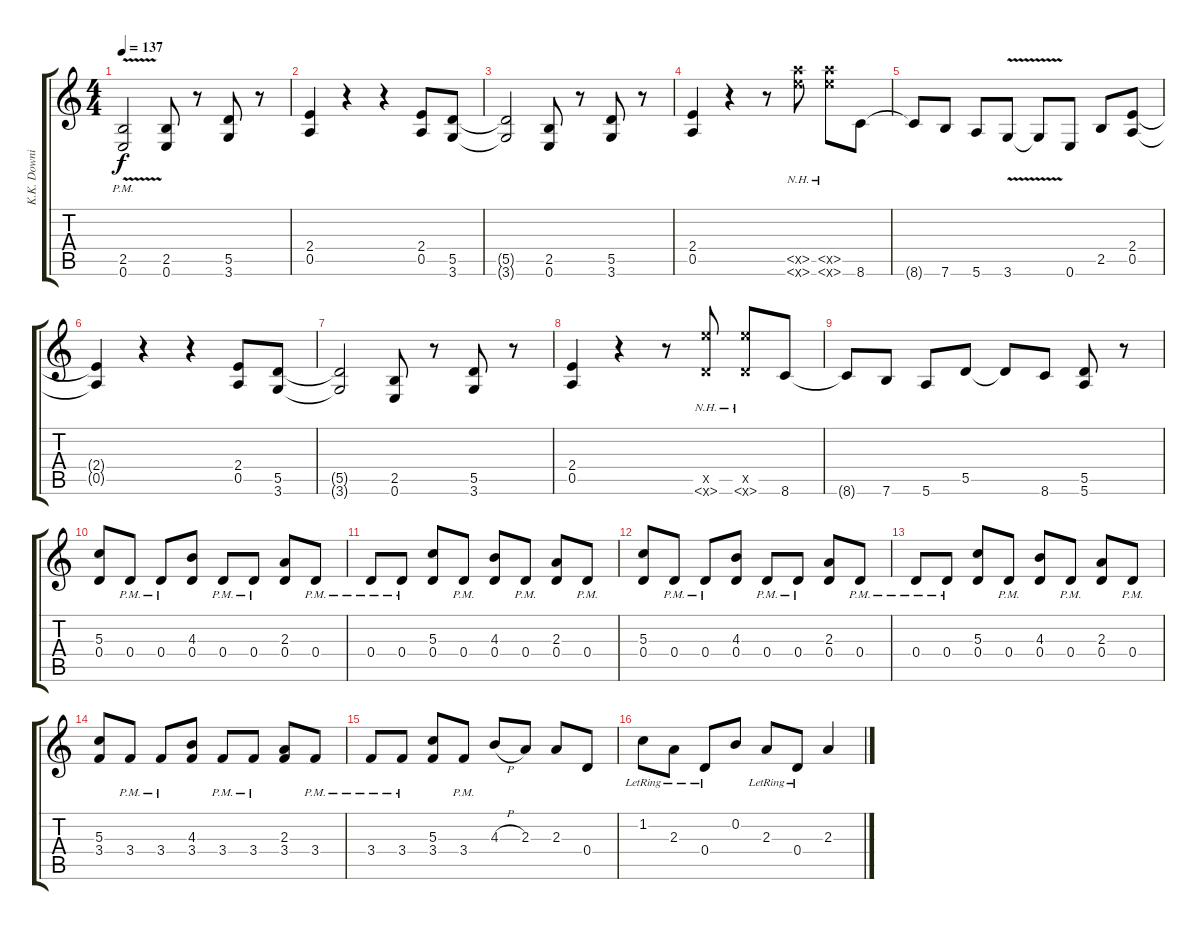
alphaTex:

\track ("K.K. Downing" "K.K. Downi") {instrument distortionguitar}
\staff {score tabs}
\tuning (E4 B3 G3 D3 A2 E2) {hide}
\ts (4 4)
\tempo 137
\clef g2
\ks c
(2.5{v pm} 0.6{v pm}).2{dy f} (2.5 0.6).8 r.8 (5.5 3.6).8 r.8 |
(2.4 0.5).4 r.4 r.4 (2.4 0.5).8 (5.5 3.6).8 |
(5.5{t} 3.6{t}).2 (2.5 0.6).8 r.8 (5.5 3.6).8 r.8 |
(2.4 0.5).4 r.4 r.8 (5.5{nh x} 5.6{nh x}).8 (5.5{nh x} 5.6{nh x}).8 8.6.8 |
8.6{t}.8 7.6.8 5.6.8 3.6{v}.8 3.6{t}.8 0.6.8 2.5.8 (2.4 0.5).8 |
(2.4{t} 0.5{t}).4 r.4 r.4 (2.4 0.5).8 (5.5 3.6).8 |
(5.5{t} 3.6{t}).2 (2.5 0.6).8 r.8 (5.5 3.6).8 r.8 |
(2.4 0.5).4 r.4 r.8 (5.5{x} 5.6{nh x}).8 (5.5{x} 5.6{nh x}).8 8.6.8 |
8.6{t}.8 7.6.8 5.6.8 5.5.8 5.5{t}.8 8.6.8 (5.5 5.6).8 r.8 |
(5.3 0.4).8 0.4{pm}.8 0.4{pm}.8 (4.3 0.4).8 0.4{pm}.8 0.4{pm}.8 (2.3 0.4).8 0.4{pm}.8 |
0.4{pm}.8 0.4{pm}.8 (5.3 0.4).8 0.4{pm}.8 (4.3 0.4).8 0.4{pm}.8 (2.3 0.4).8 0.4{pm}.8 |
(5.3 0.4).8 0.4{pm}.8 0.4{pm}.8 (4.3 0.4).8 0.4{pm}.8 0.4{pm}.8 (2.3 0.4).8 0.4{pm}.8 |
0.4{pm}.8 0.4{pm}.8 (5.3 0.4).8 0.4{pm}.8 (4.3 0.4).8 0.4{pm}.8 (2.3 0.4).8 0.4{pm}.8 |
(5.3 3.4).8 3.4{pm}.8 3.4{pm}.8 (4.3 3.4).8 3.4{pm}.8 3.4{pm}.8 (2.3 3.4).8 3.4{pm}.8 |
3.4{pm}.8 3.4{pm}.8 (5.3 3.4).8 3.4{pm}.8 4.3{h}.8 2.3.8 2.3.8 0.4.8 |
1.2{lr}.8 2.3{lr}.8 0.4{lr}.8 0.2.8 2.3{lr}.8 0.4{lr}.8 2.3.4
